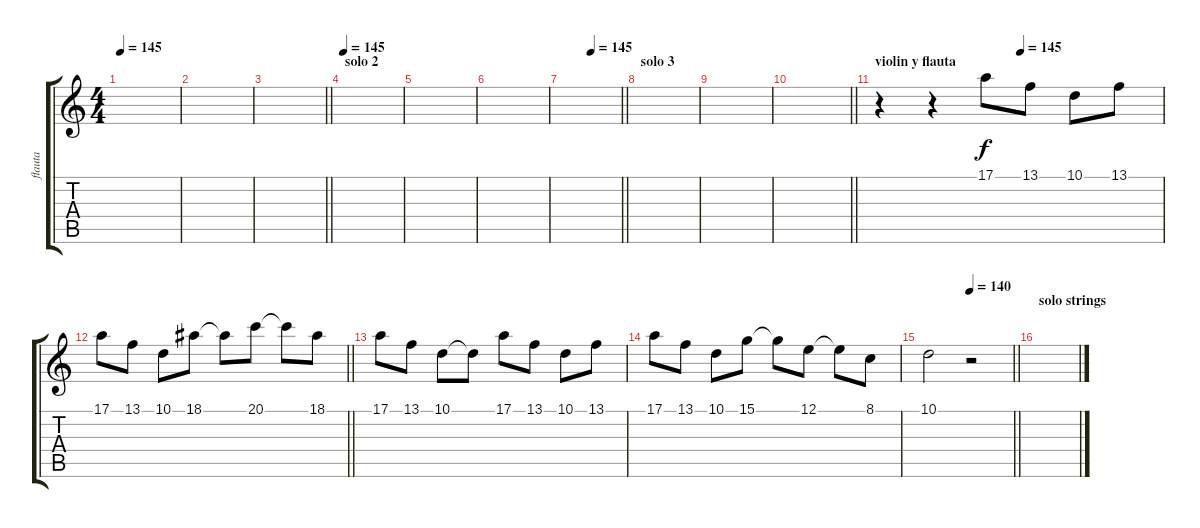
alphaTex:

\track ("flauta" "flauta") {instrument flute}
\staff {score tabs}
\tuning (E4 B3 G3 D3 A2 E2) {hide}
\ts (4 4)
\tempo 145
\clef g2
\ks c
|
|
\barLineRight lightlight
|
\section ("" "solo 2")
\tempo 145
|
|
|
\tempo (145 0.5)
\barLineRight lightlight
|
\section ("" "solo 3")
|
|
\barLineRight lightlight
|
\section ("" "violin y flauta")
\tempo (145 0.5)
r.4 r.4 17.1.8 13.1.8 10.1.8 13.1.8 |
\barLineRight lightlight
17.1.8 13.1.8 10.1.8 18.1.8 18.1{t}.8 20.1.8 20.1{t}.8 18.1.8 |
17.1.8 13.1.8 10.1.8 10.1{t}.8 17.1.8 13.1.8 10.1.8 13.1.8 |
17.1.8 13.1.8 10.1.8 15.1.8 15.1{t}.8 12.1.8 12.1{t}.8 8.1.8 |
\tempo (140 0.5)
\barLineRight lightlight
10.1.2 r.2 |
\section ("" "solo strings")
